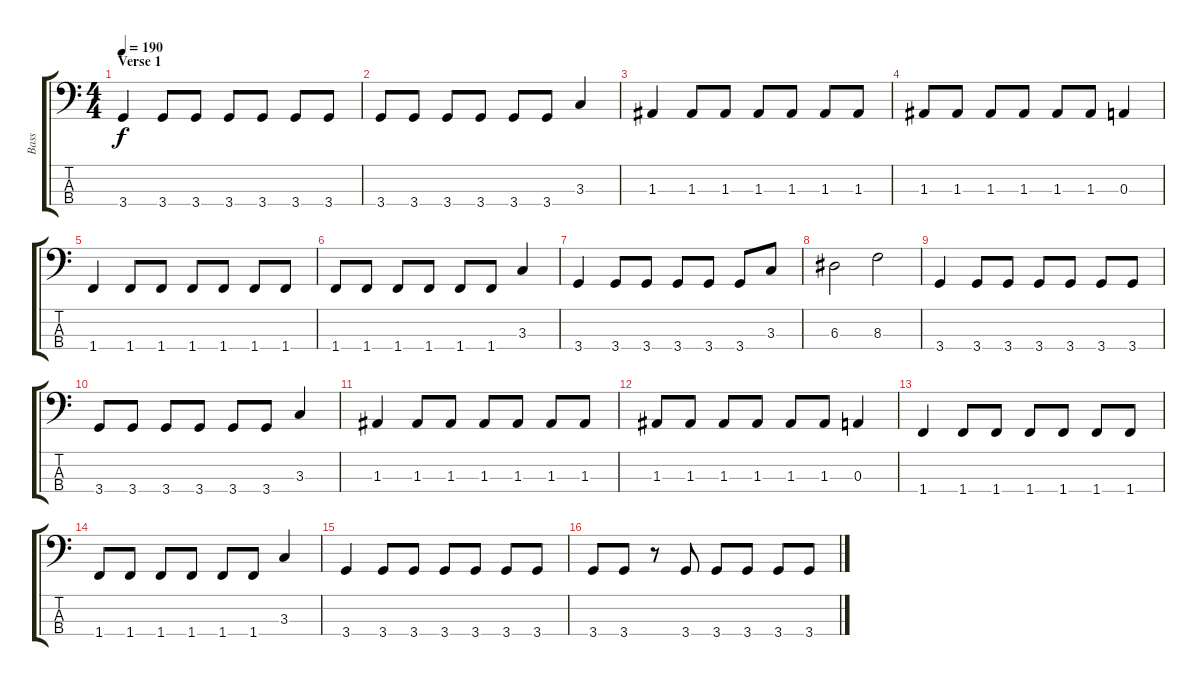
\track ("Bass" "Bass") {instrument electricbasspick}
\staff {score tabs}
\tuning (G2 D2 A1 E1) {hide}
\ts (4 4)
\section ("" "Verse 1")
\tempo 190
\clef f4
\ks c
3.4.4{dy f} 3.4.8 3.4.8 3.4.8 3.4.8 3.4.8 3.4.8 |
3.4.8 3.4.8 3.4.8 3.4.8 3.4.8 3.4.8 3.3.4 |
1.3.4 1.3.8 1.3.8 1.3.8 1.3.8 1.3.8 1.3.8 |
1.3.8 1.3.8 1.3.8 1.3.8 1.3.8 1.3.8 0.3.4 |
1.4.4 1.4.8 1.4.8 1.4.8 1.4.8 1.4.8 1.4.8 |
1.4.8 1.4.8 1.4.8 1.4.8 1.4.8 1.4.8 3.3.4 |
3.4.4 3.4.8 3.4.8 3.4.8 3.4.8 3.4.8 3.3.8 |
6.3.2 8.3.2 |
3.4.4 3.4.8 3.4.8 3.4.8 3.4.8 3.4.8 3.4.8 |
3.4.8 3.4.8 3.4.8 3.4.8 3.4.8 3.4.8 3.3.4 |
1.3.4 1.3.8 1.3.8 1.3.8 1.3.8 1.3.8 1.3.8 |
1.3.8 1.3.8 1.3.8 1.3.8 1.3.8 1.3.8 0.3.4 |
1.4.4 1.4.8 1.4.8 1.4.8 1.4.8 1.4.8 1.4.8 |
1.4.8 1.4.8 1.4.8 1.4.8 1.4.8 1.4.8 3.3.4 |
3.4.4 3.4.8 3.4.8 3.4.8 3.4.8 3.4.8 3.4.8 |
3.4.8 3.4.8 r.8 3.4.8 3.4.8 3.4.8 3.4.8 3.4.8
